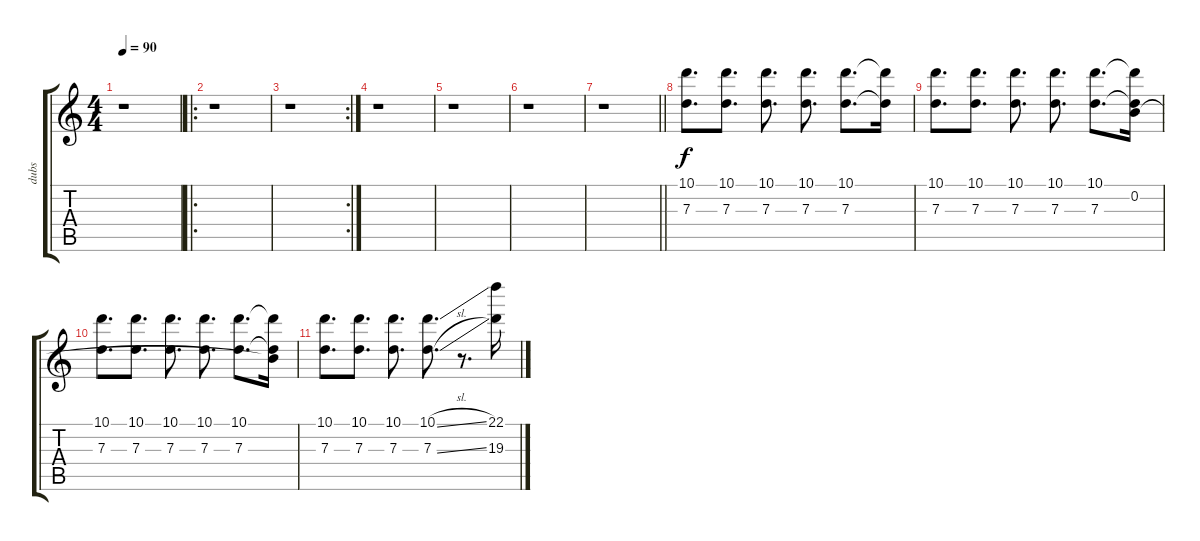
\track ("dubs" "dubs") {instrument distortionguitar}
\staff {score tabs}
\tuning (E4 B3 G3 D3 A2 D2) {hide}
\ts (4 4)
\tempo 90
\clef g2
\ks c
r.1{dy f} |
\ro
r.1 |
\rc 2
r.1 |
r.1 |
r.1 |
r.1 |
\barLineRight lightlight
r.1 |
(10.1 7.3).8{d} (10.1 7.3).8{d} (10.1 7.3).8{d} (10.1 7.3).8{d} (10.1 7.3).8{d} (10.1{t} 7.3{t}).16 |
(10.1 7.3).8{d} (10.1 7.3).8{d} (10.1 7.3).8{d} (10.1 7.3).8{d} (10.1 7.3).8{d} (10.1{t} 0.2 7.3{t}).16 |
(10.1 7.3).8{d} (10.1 7.3).8{d} (10.1 7.3).8{d} (10.1 7.3).8{d} (10.1 7.3).8{d} (10.1{t} 0.2{t} 7.3{t}).16 |
(10.1 7.3).8{d} (10.1 7.3).8{d} (10.1 7.3).8{d} (10.1{sl} 7.3{sl}).8{d} r.8{d} (22.1 19.3).16
